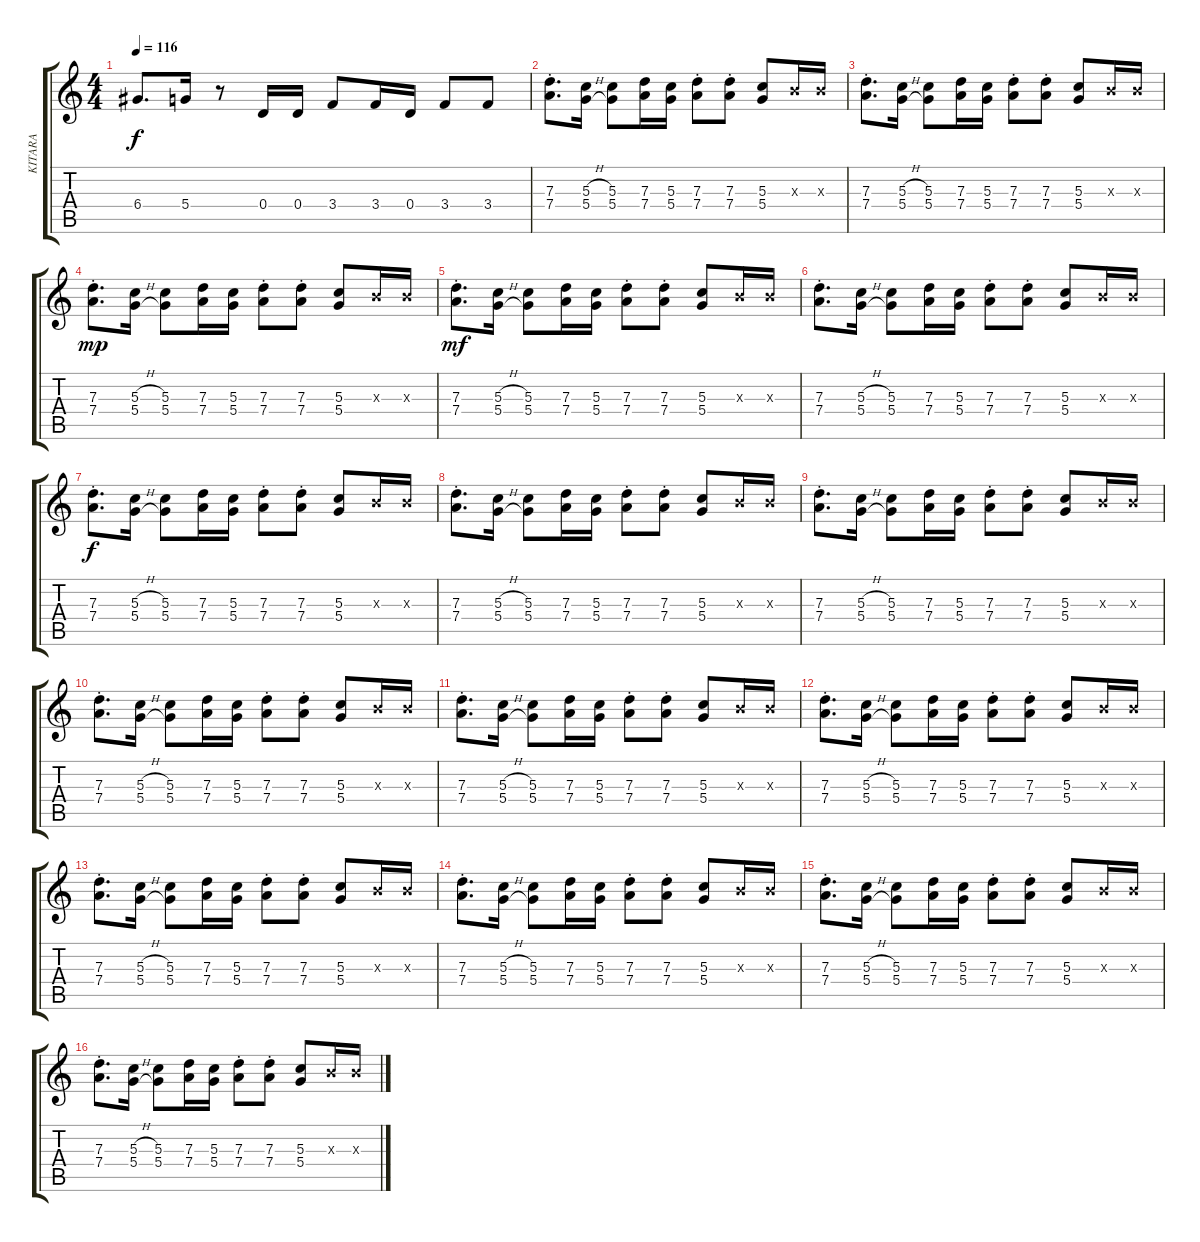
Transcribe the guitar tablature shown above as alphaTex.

\track ("KITARA" "KITARA") {instrument overdrivenguitar}
\staff {score tabs}
\tuning (E4 B3 G3 D3 A2 E2) {hide}
\ts (4 4)
\tempo 116
\clef g2
\ks c
6.4.8{d dy f} 5.4.16 r.8 0.4.16 0.4.16 3.4.8 3.4.16 0.4.16 3.4.8 3.4.8 |
(7.3 7.4{st}).8{d} (5.3{h} 5.4{h}).16 (5.3 5.4).8 (7.3 7.4).16 (5.3 5.4).16 (7.3{st} 7.4{st}).8 (7.3{st} 7.4{st}).8 (5.3 5.4).8 4.3{x}.16 4.3{x}.16 |
(7.3 7.4{st}).8{d} (5.3{h} 5.4{h}).16 (5.3 5.4).8 (7.3 7.4).16 (5.3 5.4).16 (7.3{st} 7.4{st}).8 (7.3{st} 7.4{st}).8 (5.3 5.4).8 4.3{x}.16 4.3{x}.16 |
(7.3 7.4{st}).8{d dy mp} (5.3{h} 5.4{h}).16 (5.3 5.4).8 (7.3 7.4).16 (5.3 5.4).16 (7.3{st} 7.4{st}).8 (7.3{st} 7.4{st}).8 (5.3 5.4).8 4.3{x}.16 4.3{x}.16 |
(7.3 7.4{st}).8{d dy mf} (5.3{h} 5.4{h}).16 (5.3 5.4).8 (7.3 7.4).16 (5.3 5.4).16 (7.3{st} 7.4{st}).8 (7.3{st} 7.4{st}).8 (5.3 5.4).8 4.3{x}.16 4.3{x}.16 |
(7.3 7.4{st}).8{d} (5.3{h} 5.4{h}).16 (5.3 5.4).8 (7.3 7.4).16 (5.3 5.4).16 (7.3{st} 7.4{st}).8 (7.3{st} 7.4{st}).8 (5.3 5.4).8 4.3{x}.16 4.3{x}.16 |
(7.3 7.4{st}).8{d dy f} (5.3{h} 5.4{h}).16 (5.3 5.4).8 (7.3 7.4).16 (5.3 5.4).16 (7.3{st} 7.4{st}).8 (7.3{st} 7.4{st}).8 (5.3 5.4).8 4.3{x}.16 4.3{x}.16 |
(7.3 7.4{st}).8{d} (5.3{h} 5.4{h}).16 (5.3 5.4).8 (7.3 7.4).16 (5.3 5.4).16 (7.3{st} 7.4{st}).8 (7.3{st} 7.4{st}).8 (5.3 5.4).8 4.3{x}.16 4.3{x}.16 |
(7.3 7.4{st}).8{d} (5.3{h} 5.4{h}).16 (5.3 5.4).8 (7.3 7.4).16 (5.3 5.4).16 (7.3{st} 7.4{st}).8 (7.3{st} 7.4{st}).8 (5.3 5.4).8 4.3{x}.16 4.3{x}.16 |
(7.3 7.4{st}).8{d} (5.3{h} 5.4{h}).16 (5.3 5.4).8 (7.3 7.4).16 (5.3 5.4).16 (7.3{st} 7.4{st}).8 (7.3{st} 7.4{st}).8 (5.3 5.4).8 4.3{x}.16 4.3{x}.16 |
(7.3 7.4{st}).8{d} (5.3{h} 5.4{h}).16 (5.3 5.4).8 (7.3 7.4).16 (5.3 5.4).16 (7.3{st} 7.4{st}).8 (7.3{st} 7.4{st}).8 (5.3 5.4).8 4.3{x}.16 4.3{x}.16 |
(7.3 7.4{st}).8{d} (5.3{h} 5.4{h}).16 (5.3 5.4).8 (7.3 7.4).16 (5.3 5.4).16 (7.3{st} 7.4{st}).8 (7.3{st} 7.4{st}).8 (5.3 5.4).8 4.3{x}.16 4.3{x}.16 |
(7.3 7.4{st}).8{d} (5.3{h} 5.4{h}).16 (5.3 5.4).8 (7.3 7.4).16 (5.3 5.4).16 (7.3{st} 7.4{st}).8 (7.3{st} 7.4{st}).8 (5.3 5.4).8 4.3{x}.16 4.3{x}.16 |
(7.3 7.4{st}).8{d} (5.3{h} 5.4{h}).16 (5.3 5.4).8 (7.3 7.4).16 (5.3 5.4).16 (7.3{st} 7.4{st}).8 (7.3{st} 7.4{st}).8 (5.3 5.4).8 4.3{x}.16 4.3{x}.16 |
(7.3 7.4{st}).8{d} (5.3{h} 5.4{h}).16 (5.3 5.4).8 (7.3 7.4).16 (5.3 5.4).16 (7.3{st} 7.4{st}).8 (7.3{st} 7.4{st}).8 (5.3 5.4).8 4.3{x}.16 4.3{x}.16 |
(7.3 7.4{st}).8{d} (5.3{h} 5.4{h}).16 (5.3 5.4).8 (7.3 7.4).16 (5.3 5.4).16 (7.3{st} 7.4{st}).8 (7.3{st} 7.4{st}).8 (5.3 5.4).8 4.3{x}.16 4.3{x}.16
